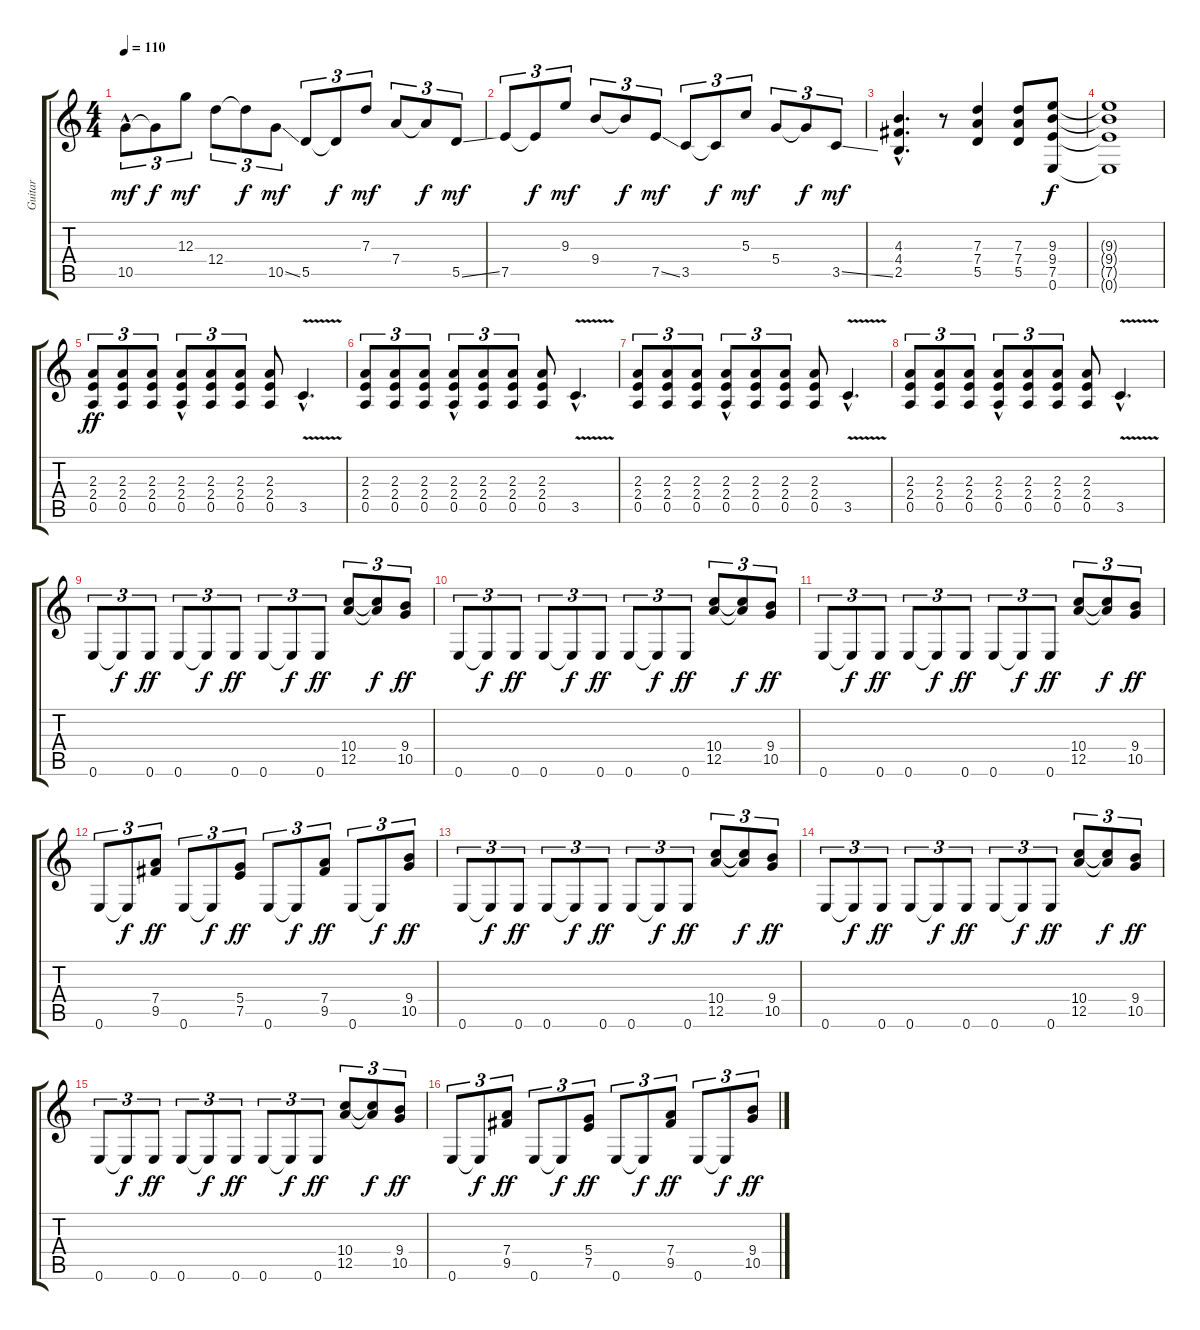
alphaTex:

\track ("Guitar" "Guitar") {instrument distortionguitar}
\staff {score tabs}
\tuning (E4 B3 G3 D3 A2 E2) {hide}
\ts (4 4)
\tempo 110
\clef g2
\ks c
10.5{hac}.8{tu (3 2) dy mf} 10.5{t}.8{tu (3 2) dy f} 12.3.8{tu (3 2) dy mf} 12.4.8{tu (3 2)} 12.4{t}.8{tu (3 2) dy f} 10.5{ss}.8{tu (3 2) dy mf} 5.5.8{tu (3 2)} 5.5{t}.8{tu (3 2) dy f} 7.3.8{tu (3 2) dy mf} 7.4.8{tu (3 2)} 7.4{t}.8{tu (3 2) dy f} 5.5{ss}.8{tu (3 2) dy mf} |
7.5.8{tu (3 2)} 7.5{t}.8{tu (3 2) dy f} 9.3.8{tu (3 2) dy mf} 9.4.8{tu (3 2)} 9.4{t}.8{tu (3 2) dy f} 7.5{ss}.8{tu (3 2) dy mf} 3.5.8{tu (3 2)} 3.5{t}.8{tu (3 2) dy f} 5.3.8{tu (3 2) dy mf} 5.4.8{tu (3 2)} 5.4{t}.8{tu (3 2) dy f} 3.5{ss}.8{tu (3 2) dy mf} |
(4.3{hac} 4.4{hac} 2.5{hac}).4{d} r.8 (7.3 7.4 5.5).4 (7.3 7.4 5.5).8 (9.3 9.4 7.5 0.6).8{dy f} |
(9.3{t} 9.4{t} 7.5{t} 0.6{t}).1 |
(2.3 2.4 0.5).8{tu (3 2) dy ff} (2.3 2.4 0.5).8{tu (3 2)} (2.3 2.4 0.5).8{tu (3 2)} (2.3{hac} 2.4{hac} 0.5{hac}).8{tu (3 2)} (2.3 2.4 0.5).8{tu (3 2)} (2.3 2.4 0.5).8{tu (3 2)} (2.3 2.4 0.5).8 3.5{v hac}.4{d} |
(2.3 2.4 0.5).8{tu (3 2)} (2.3 2.4 0.5).8{tu (3 2)} (2.3 2.4 0.5).8{tu (3 2)} (2.3{hac} 2.4{hac} 0.5{hac}).8{tu (3 2)} (2.3 2.4 0.5).8{tu (3 2)} (2.3 2.4 0.5).8{tu (3 2)} (2.3 2.4 0.5).8 3.5{v hac}.4{d} |
(2.3 2.4 0.5).8{tu (3 2)} (2.3 2.4 0.5).8{tu (3 2)} (2.3 2.4 0.5).8{tu (3 2)} (2.3{hac} 2.4{hac} 0.5{hac}).8{tu (3 2)} (2.3 2.4 0.5).8{tu (3 2)} (2.3 2.4 0.5).8{tu (3 2)} (2.3 2.4 0.5).8 3.5{v hac}.4{d} |
(2.3 2.4 0.5).8{tu (3 2)} (2.3 2.4 0.5).8{tu (3 2)} (2.3 2.4 0.5).8{tu (3 2)} (2.3{hac} 2.4{hac} 0.5{hac}).8{tu (3 2)} (2.3 2.4 0.5).8{tu (3 2)} (2.3 2.4 0.5).8{tu (3 2)} (2.3 2.4 0.5).8 3.5{v hac}.4{d} |
0.6.8{tu (3 2)} 0.6{t}.8{tu (3 2) dy f} 0.6.8{tu (3 2) dy ff} 0.6.8{tu (3 2)} 0.6{t}.8{tu (3 2) dy f} 0.6.8{tu (3 2) dy ff} 0.6.8{tu (3 2)} 0.6{t}.8{tu (3 2) dy f} 0.6.8{tu (3 2) dy ff} (10.4 12.5).8{tu (3 2)} (10.4{t} 12.5{t}).8{tu (3 2) dy f} (9.4 10.5).8{tu (3 2) dy ff} |
0.6.8{tu (3 2)} 0.6{t}.8{tu (3 2) dy f} 0.6.8{tu (3 2) dy ff} 0.6.8{tu (3 2)} 0.6{t}.8{tu (3 2) dy f} 0.6.8{tu (3 2) dy ff} 0.6.8{tu (3 2)} 0.6{t}.8{tu (3 2) dy f} 0.6.8{tu (3 2) dy ff} (10.4 12.5).8{tu (3 2)} (10.4{t} 12.5{t}).8{tu (3 2) dy f} (9.4 10.5).8{tu (3 2) dy ff} |
0.6.8{tu (3 2)} 0.6{t}.8{tu (3 2) dy f} 0.6.8{tu (3 2) dy ff} 0.6.8{tu (3 2)} 0.6{t}.8{tu (3 2) dy f} 0.6.8{tu (3 2) dy ff} 0.6.8{tu (3 2)} 0.6{t}.8{tu (3 2) dy f} 0.6.8{tu (3 2) dy ff} (10.4 12.5).8{tu (3 2)} (10.4{t} 12.5{t}).8{tu (3 2) dy f} (9.4 10.5).8{tu (3 2) dy ff} |
0.6.8{tu (3 2)} 0.6{t}.8{tu (3 2) dy f} (7.4 9.5).8{tu (3 2) dy ff} 0.6.8{tu (3 2)} 0.6{t}.8{tu (3 2) dy f} (5.4 7.5).8{tu (3 2) dy ff} 0.6.8{tu (3 2)} 0.6{t}.8{tu (3 2) dy f} (7.4 9.5).8{tu (3 2) dy ff} 0.6.8{tu (3 2)} 0.6{t}.8{tu (3 2) dy f} (9.4 10.5).8{tu (3 2) dy ff} |
0.6.8{tu (3 2)} 0.6{t}.8{tu (3 2) dy f} 0.6.8{tu (3 2) dy ff} 0.6.8{tu (3 2)} 0.6{t}.8{tu (3 2) dy f} 0.6.8{tu (3 2) dy ff} 0.6.8{tu (3 2)} 0.6{t}.8{tu (3 2) dy f} 0.6.8{tu (3 2) dy ff} (10.4 12.5).8{tu (3 2)} (10.4{t} 12.5{t}).8{tu (3 2) dy f} (9.4 10.5).8{tu (3 2) dy ff} |
0.6.8{tu (3 2)} 0.6{t}.8{tu (3 2) dy f} 0.6.8{tu (3 2) dy ff} 0.6.8{tu (3 2)} 0.6{t}.8{tu (3 2) dy f} 0.6.8{tu (3 2) dy ff} 0.6.8{tu (3 2)} 0.6{t}.8{tu (3 2) dy f} 0.6.8{tu (3 2) dy ff} (10.4 12.5).8{tu (3 2)} (10.4{t} 12.5{t}).8{tu (3 2) dy f} (9.4 10.5).8{tu (3 2) dy ff} |
0.6.8{tu (3 2)} 0.6{t}.8{tu (3 2) dy f} 0.6.8{tu (3 2) dy ff} 0.6.8{tu (3 2)} 0.6{t}.8{tu (3 2) dy f} 0.6.8{tu (3 2) dy ff} 0.6.8{tu (3 2)} 0.6{t}.8{tu (3 2) dy f} 0.6.8{tu (3 2) dy ff} (10.4 12.5).8{tu (3 2)} (10.4{t} 12.5{t}).8{tu (3 2) dy f} (9.4 10.5).8{tu (3 2) dy ff} |
0.6.8{tu (3 2)} 0.6{t}.8{tu (3 2) dy f} (7.4 9.5).8{tu (3 2) dy ff} 0.6.8{tu (3 2)} 0.6{t}.8{tu (3 2) dy f} (5.4 7.5).8{tu (3 2) dy ff} 0.6.8{tu (3 2)} 0.6{t}.8{tu (3 2) dy f} (7.4 9.5).8{tu (3 2) dy ff} 0.6.8{tu (3 2)} 0.6{t}.8{tu (3 2) dy f} (9.4 10.5).8{tu (3 2) dy ff}
